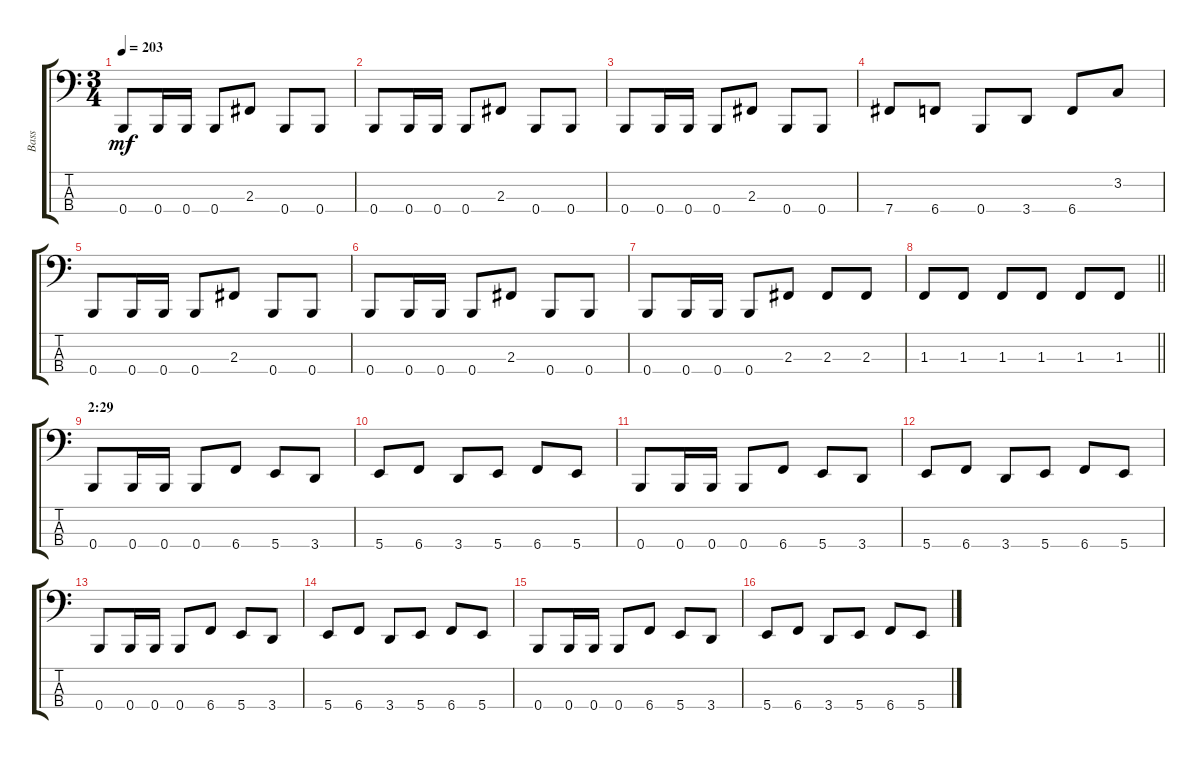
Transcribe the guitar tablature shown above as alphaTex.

\track ("Bass" "Bass") {instrument electricbasspick}
\staff {score tabs}
\tuning (D2 A1 E1 B0) {hide}
\ts (3 4)
\tempo 203
\clef f4
\ks c
0.4.8{dy mf} 0.4.16 0.4.16 0.4.8 2.3.8 0.4.8 0.4.8 |
0.4.8 0.4.16 0.4.16 0.4.8 2.3.8 0.4.8 0.4.8 |
0.4.8 0.4.16 0.4.16 0.4.8 2.3.8 0.4.8 0.4.8 |
7.4.8 6.4.8 0.4.8 3.4.8 6.4.8 3.2.8 |
0.4.8 0.4.16 0.4.16 0.4.8 2.3.8 0.4.8 0.4.8 |
0.4.8 0.4.16 0.4.16 0.4.8 2.3.8 0.4.8 0.4.8 |
0.4.8 0.4.16 0.4.16 0.4.8 2.3.8 2.3.8 2.3.8 |
\barLineRight lightlight
1.3.8 1.3.8 1.3.8 1.3.8 1.3.8 1.3.8 |
\section ("" "2:29")
0.4.8 0.4.16 0.4.16 0.4.8 6.4.8 5.4.8 3.4.8 |
5.4.8 6.4.8 3.4.8 5.4.8 6.4.8 5.4.8 |
0.4.8 0.4.16 0.4.16 0.4.8 6.4.8 5.4.8 3.4.8 |
5.4.8 6.4.8 3.4.8 5.4.8 6.4.8 5.4.8 |
0.4.8 0.4.16 0.4.16 0.4.8 6.4.8 5.4.8 3.4.8 |
5.4.8 6.4.8 3.4.8 5.4.8 6.4.8 5.4.8 |
0.4.8 0.4.16 0.4.16 0.4.8 6.4.8 5.4.8 3.4.8 |
5.4.8 6.4.8 3.4.8 5.4.8 6.4.8 5.4.8
